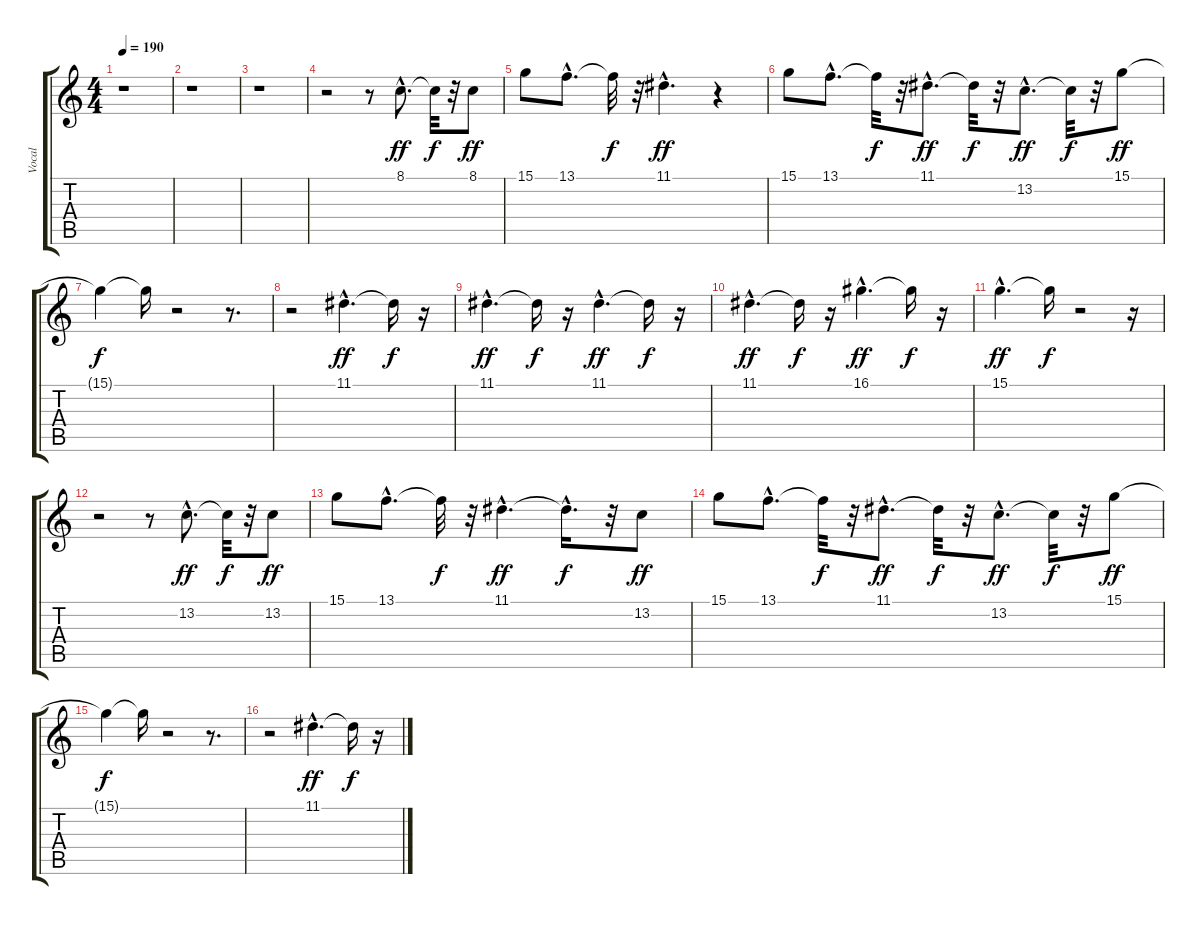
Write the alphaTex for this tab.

\track ("Vocal" "Vocal") {instrument percussiveorgan}
\staff {score tabs}
\tuning (E4 B3 G3 D3 A2 E2) {hide}
\ts (4 4)
\tempo 190
\clef g2
\ks c
r.1{dy f} |
r.1 |
r.1 |
r.2 r.8 8.1{hac}.8{d dy ff} 8.1{t}.32{dy f} r.32 8.1.8{dy ff} |
15.1.8 13.1{hac}.8{d} 13.1{t}.32{dy f} r.32 11.1{hac}.4{d dy ff} r.4 |
15.1.8 13.1{hac}.8{d} 13.1{t}.32{dy f} r.32 11.1{hac}.8{d dy ff} 11.1{t}.32{dy f} r.32 13.2{hac}.8{d dy ff} 13.2{t}.32{dy f} r.32 15.1.8{dy ff} |
15.1{t}.4{dy f} 15.1{t}.16 r.2 r.8{d} |
r.2 11.1{hac}.4{d dy ff} 11.1{t}.16{dy f} r.16 |
11.1{hac}.4{d dy ff} 11.1{t}.16{dy f} r.16 11.1{hac}.4{d dy ff} 11.1{t}.16{dy f} r.16 |
11.1{hac}.4{d dy ff} 11.1{t}.16{dy f} r.16 16.1{hac}.4{d dy ff} 16.1{t}.16{dy f} r.16 |
15.1{hac}.4{d dy ff} 15.1{t}.16{dy f} r.2 r.16 |
r.2 r.8 13.2{hac}.8{d dy ff} 13.2{t}.32{dy f} r.32 13.2.8{dy ff} |
15.1.8 13.1{hac}.8{d} 13.1{t}.32{dy f} r.32 11.1{hac}.4{d dy ff} 11.1{hac t}.16{d dy f} r.32 13.2.8{dy ff} |
15.1.8 13.1{hac}.8{d} 13.1{t}.32{dy f} r.32 11.1{hac}.8{d dy ff} 11.1{t}.32{dy f} r.32 13.2{hac}.8{d dy ff} 13.2{t}.32{dy f} r.32 15.1.8{dy ff} |
15.1{t}.4{dy f} 15.1{t}.16 r.2 r.8{d} |
r.2 11.1{hac}.4{d dy ff} 11.1{t}.16{dy f} r.16
